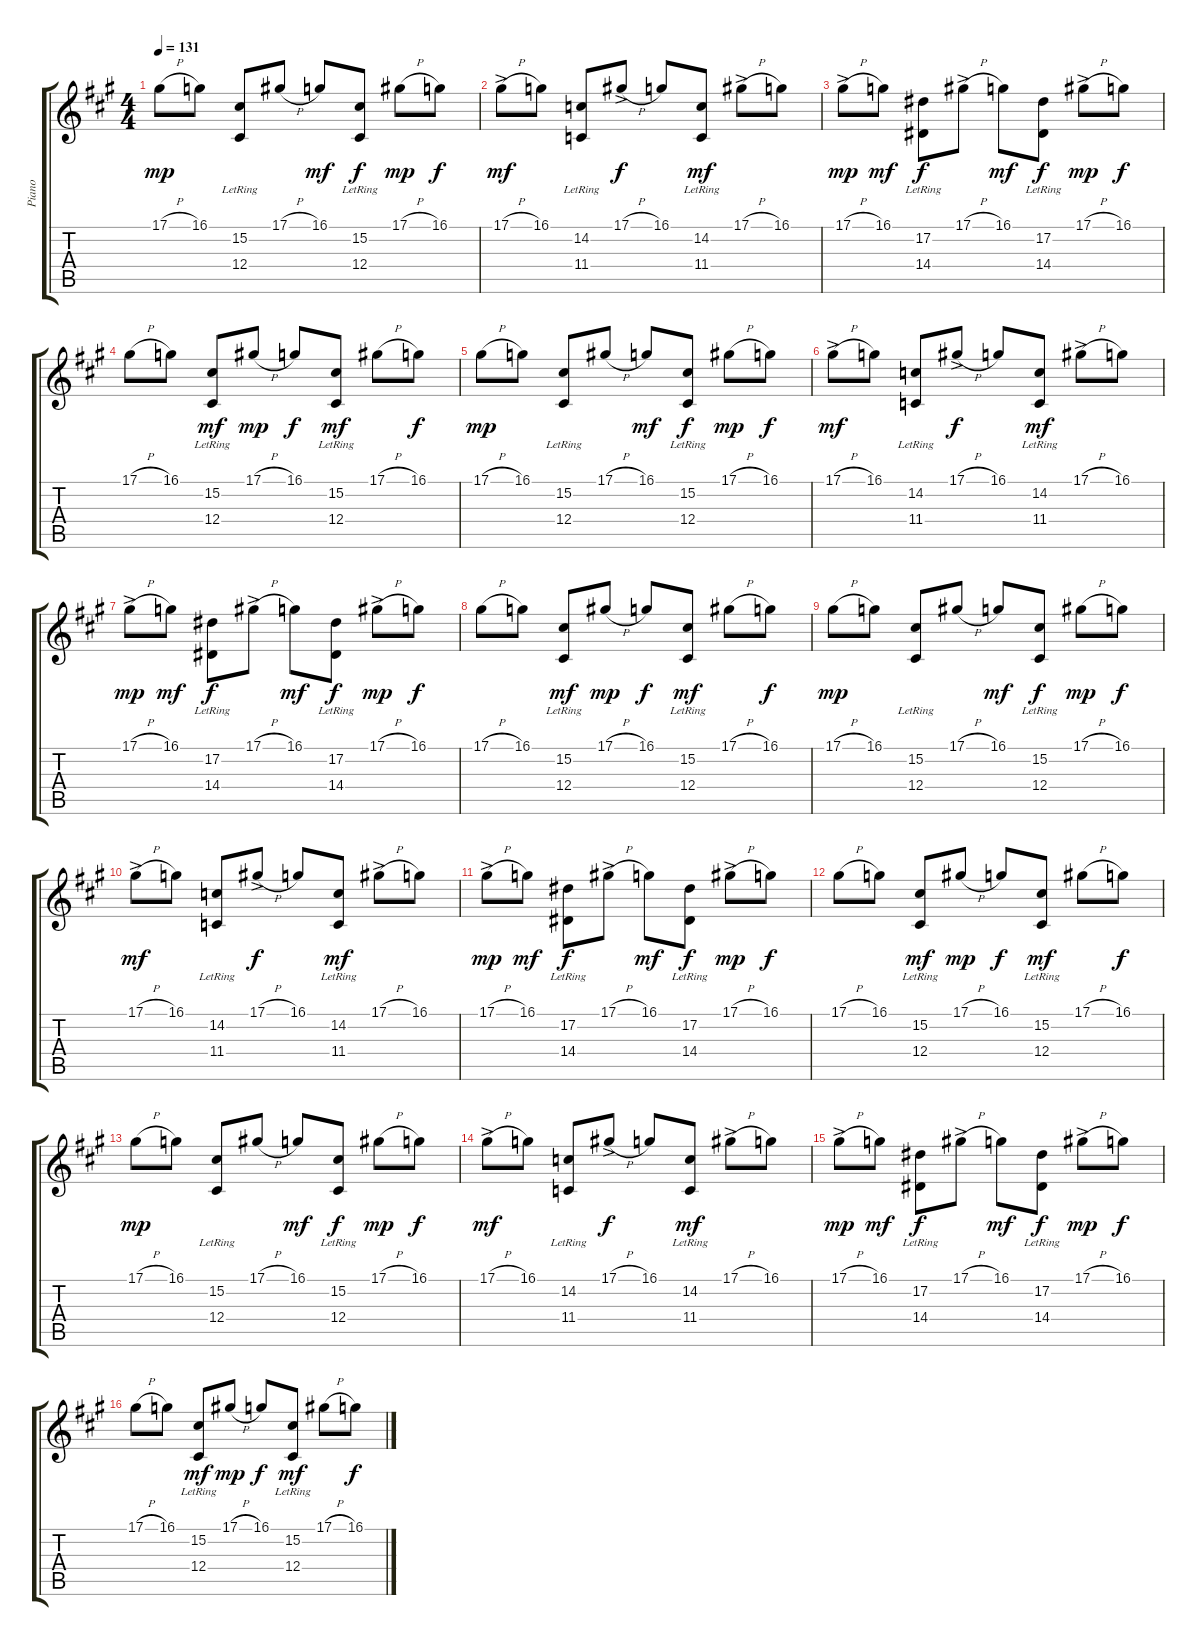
\track ("Piano" "Piano") {instrument acousticgrandpiano}
\staff {score tabs}
\tuning (Eb4 Bb3 Gb3 Db3 Ab2 Eb2) {hide}
\ts (4 4)
\tempo 131
\clef g2
\ks a
17.1{h}.8{dy mp} 16.1.8 (15.2{lr} 12.4{lr}).8 17.1{h}.8 16.1.8{dy mf} (15.2{lr} 12.4{lr}).8{dy f} 17.1{h}.8{dy mp} 16.1.8{dy f} |
17.1{h ac}.8{dy mf} 16.1.8 (14.2{lr} 11.4{lr}).8 17.1{h ac}.8{dy f} 16.1.8 (14.2{lr} 11.4{lr}).8{dy mf} 17.1{h ac}.8 16.1.8 |
17.1{h ac}.8{dy mp} 16.1.8{dy mf} (17.2{lr} 14.4{lr}).8{dy f} 17.1{h ac}.8 16.1.8{dy mf} (17.2{lr} 14.4{lr}).8{dy f} 17.1{h ac}.8{dy mp} 16.1.8{dy f} |
17.1{h}.8 16.1.8 (15.2{lr} 12.4{lr}).8{dy mf} 17.1{h}.8{dy mp} 16.1.8{dy f} (15.2{lr} 12.4{lr}).8{dy mf} 17.1{h}.8 16.1.8{dy f} |
17.1{h}.8{dy mp} 16.1.8 (15.2{lr} 12.4{lr}).8 17.1{h}.8 16.1.8{dy mf} (15.2{lr} 12.4{lr}).8{dy f} 17.1{h}.8{dy mp} 16.1.8{dy f} |
17.1{h ac}.8{dy mf} 16.1.8 (14.2{lr} 11.4{lr}).8 17.1{h ac}.8{dy f} 16.1.8 (14.2{lr} 11.4{lr}).8{dy mf} 17.1{h ac}.8 16.1.8 |
17.1{h ac}.8{dy mp} 16.1.8{dy mf} (17.2{lr} 14.4{lr}).8{dy f} 17.1{h ac}.8 16.1.8{dy mf} (17.2{lr} 14.4{lr}).8{dy f} 17.1{h ac}.8{dy mp} 16.1.8{dy f} |
17.1{h}.8 16.1.8 (15.2{lr} 12.4{lr}).8{dy mf} 17.1{h}.8{dy mp} 16.1.8{dy f} (15.2{lr} 12.4{lr}).8{dy mf} 17.1{h}.8 16.1.8{dy f} |
17.1{h}.8{dy mp} 16.1.8 (15.2{lr} 12.4{lr}).8 17.1{h}.8 16.1.8{dy mf} (15.2{lr} 12.4{lr}).8{dy f} 17.1{h}.8{dy mp} 16.1.8{dy f} |
17.1{h ac}.8{dy mf} 16.1.8 (14.2{lr} 11.4{lr}).8 17.1{h ac}.8{dy f} 16.1.8 (14.2{lr} 11.4{lr}).8{dy mf} 17.1{h ac}.8 16.1.8 |
17.1{h ac}.8{dy mp} 16.1.8{dy mf} (17.2{lr} 14.4{lr}).8{dy f} 17.1{h ac}.8 16.1.8{dy mf} (17.2{lr} 14.4{lr}).8{dy f} 17.1{h ac}.8{dy mp} 16.1.8{dy f} |
17.1{h}.8 16.1.8 (15.2{lr} 12.4{lr}).8{dy mf} 17.1{h}.8{dy mp} 16.1.8{dy f} (15.2{lr} 12.4{lr}).8{dy mf} 17.1{h}.8 16.1.8{dy f} |
17.1{h}.8{dy mp} 16.1.8 (15.2{lr} 12.4{lr}).8 17.1{h}.8 16.1.8{dy mf} (15.2{lr} 12.4{lr}).8{dy f} 17.1{h}.8{dy mp} 16.1.8{dy f} |
17.1{h ac}.8{dy mf} 16.1.8 (14.2{lr} 11.4{lr}).8 17.1{h ac}.8{dy f} 16.1.8 (14.2{lr} 11.4{lr}).8{dy mf} 17.1{h ac}.8 16.1.8 |
17.1{h ac}.8{dy mp} 16.1.8{dy mf} (17.2{lr} 14.4{lr}).8{dy f} 17.1{h ac}.8 16.1.8{dy mf} (17.2{lr} 14.4{lr}).8{dy f} 17.1{h ac}.8{dy mp} 16.1.8{dy f} |
17.1{h}.8 16.1.8 (15.2{lr} 12.4{lr}).8{dy mf} 17.1{h}.8{dy mp} 16.1.8{dy f} (15.2{lr} 12.4{lr}).8{dy mf} 17.1{h}.8 16.1.8{dy f}
